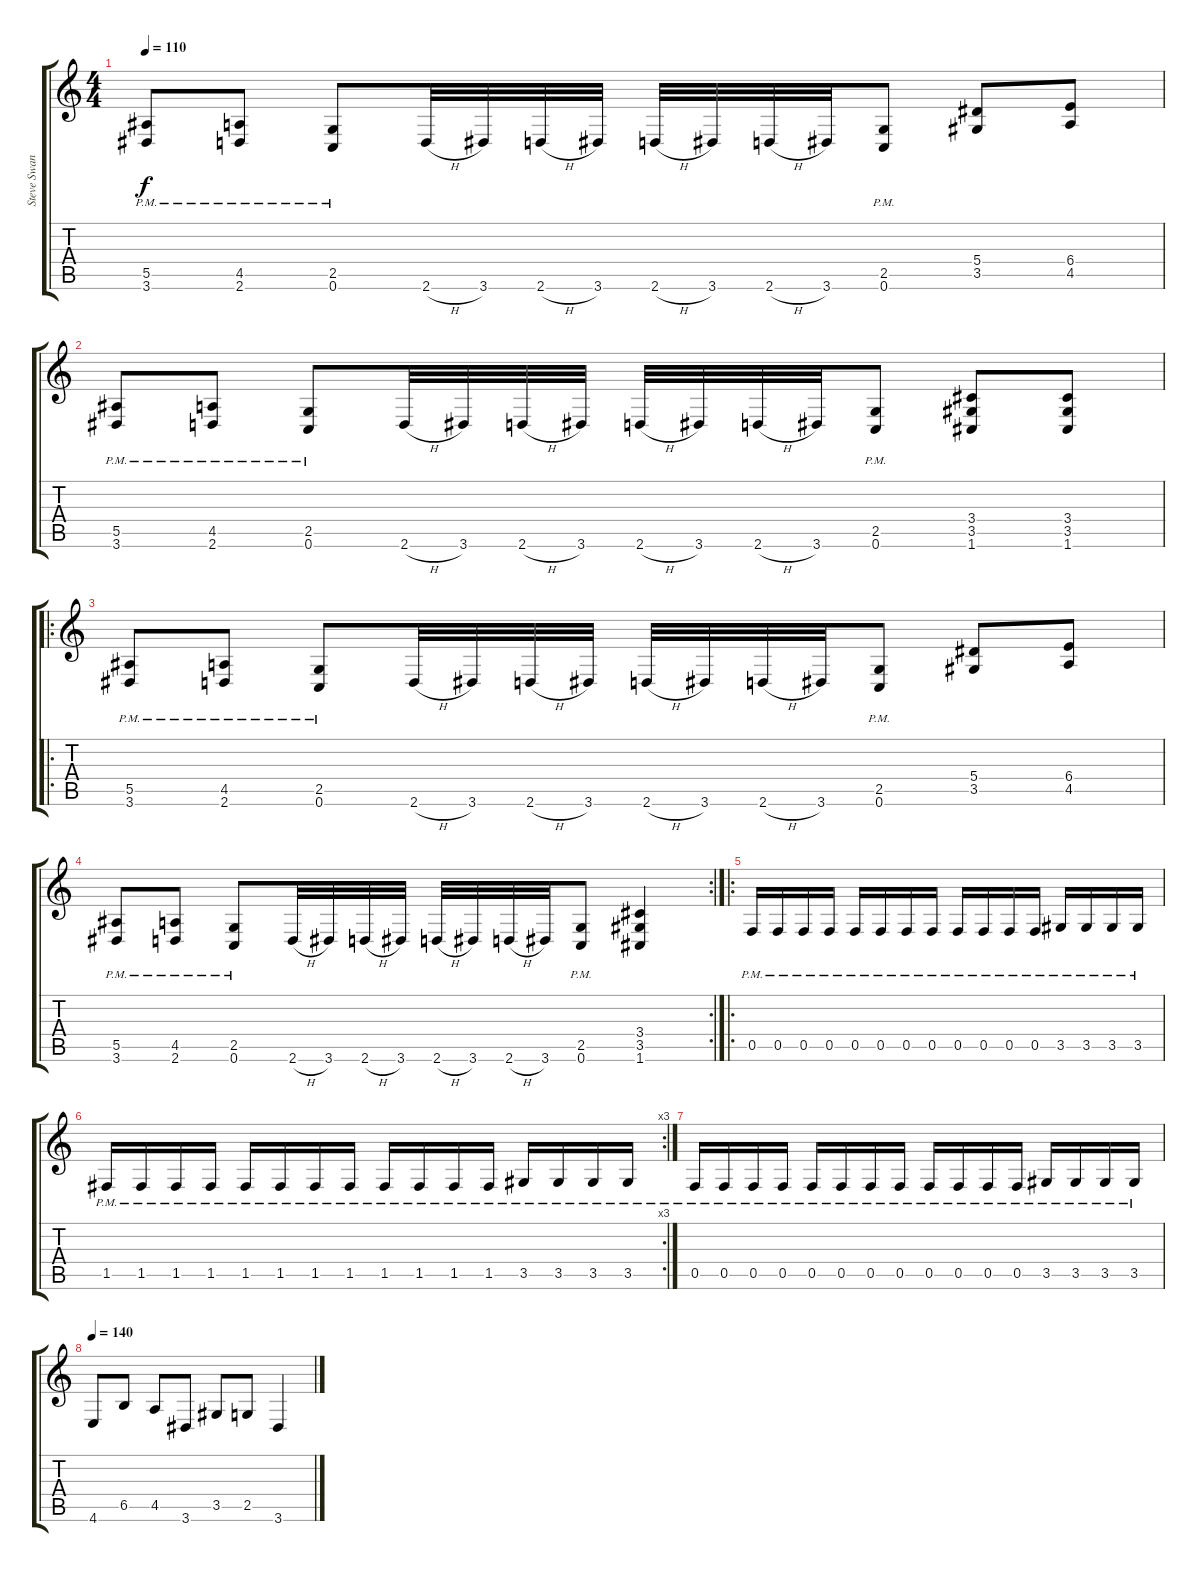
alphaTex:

\track ("Steve Swanson" "Steve Swan") {instrument distortionguitar}
\staff {score tabs}
\tuning (C4 G3 Eb3 Bb2 F2 C2) {hide}
\ts (4 4)
\tempo 110
\clef g2
\ks c
(5.5{pm} 3.6{pm}).8{dy f} (4.5{pm} 2.6{pm}).8 (2.5{pm} 0.6{pm}).8 2.6{h}.32 3.6.32 2.6{h}.32 3.6.32 2.6{h}.32 3.6.32 2.6{h}.32 3.6.32 (2.5{pm} 0.6{pm}).8 (5.4 3.5).8 (6.4 4.5).8 |
(5.5{pm} 3.6{pm}).8 (4.5{pm} 2.6{pm}).8 (2.5{pm} 0.6{pm}).8 2.6{h}.32 3.6.32 2.6{h}.32 3.6.32 2.6{h}.32 3.6.32 2.6{h}.32 3.6.32 (2.5{pm} 0.6{pm}).8 (3.4 3.5 1.6).8 (3.4 3.5 1.6).8 |
\ro
(5.5{pm} 3.6{pm}).8 (4.5{pm} 2.6{pm}).8 (2.5{pm} 0.6{pm}).8 2.6{h}.32 3.6.32 2.6{h}.32 3.6.32 2.6{h}.32 3.6.32 2.6{h}.32 3.6.32 (2.5{pm} 0.6{pm}).8 (5.4 3.5).8 (6.4 4.5).8 |
\rc 2
(5.5{pm} 3.6{pm}).8 (4.5{pm} 2.6{pm}).8 (2.5{pm} 0.6{pm}).8 2.6{h}.32 3.6.32 2.6{h}.32 3.6.32 2.6{h}.32 3.6.32 2.6{h}.32 3.6.32 (2.5{pm} 0.6{pm}).8 (3.4 3.5 1.6).4 |
\ro
0.5{pm}.16 0.5{pm}.16 0.5{pm}.16 0.5{pm}.16 0.5{pm}.16 0.5{pm}.16 0.5{pm}.16 0.5{pm}.16 0.5{pm}.16 0.5{pm}.16 0.5{pm}.16 0.5{pm}.16 3.5{pm}.16 3.5{pm}.16 3.5{pm}.16 3.5{pm}.16 |
\rc 3
1.5{pm}.16 1.5{pm}.16 1.5{pm}.16 1.5{pm}.16 1.5{pm}.16 1.5{pm}.16 1.5{pm}.16 1.5{pm}.16 1.5{pm}.16 1.5{pm}.16 1.5{pm}.16 1.5{pm}.16 3.5{pm}.16 3.5{pm}.16 3.5{pm}.16 3.5{pm}.16 |
0.5{pm}.16 0.5{pm}.16 0.5{pm}.16 0.5{pm}.16 0.5{pm}.16 0.5{pm}.16 0.5{pm}.16 0.5{pm}.16 0.5{pm}.16 0.5{pm}.16 0.5{pm}.16 0.5{pm}.16 3.5{pm}.16 3.5{pm}.16 3.5{pm}.16 3.5{pm}.16 |
\tempo 140
4.6.8 6.5.8 4.5.8 3.6.8 3.5.8 2.5.8 3.6.4
